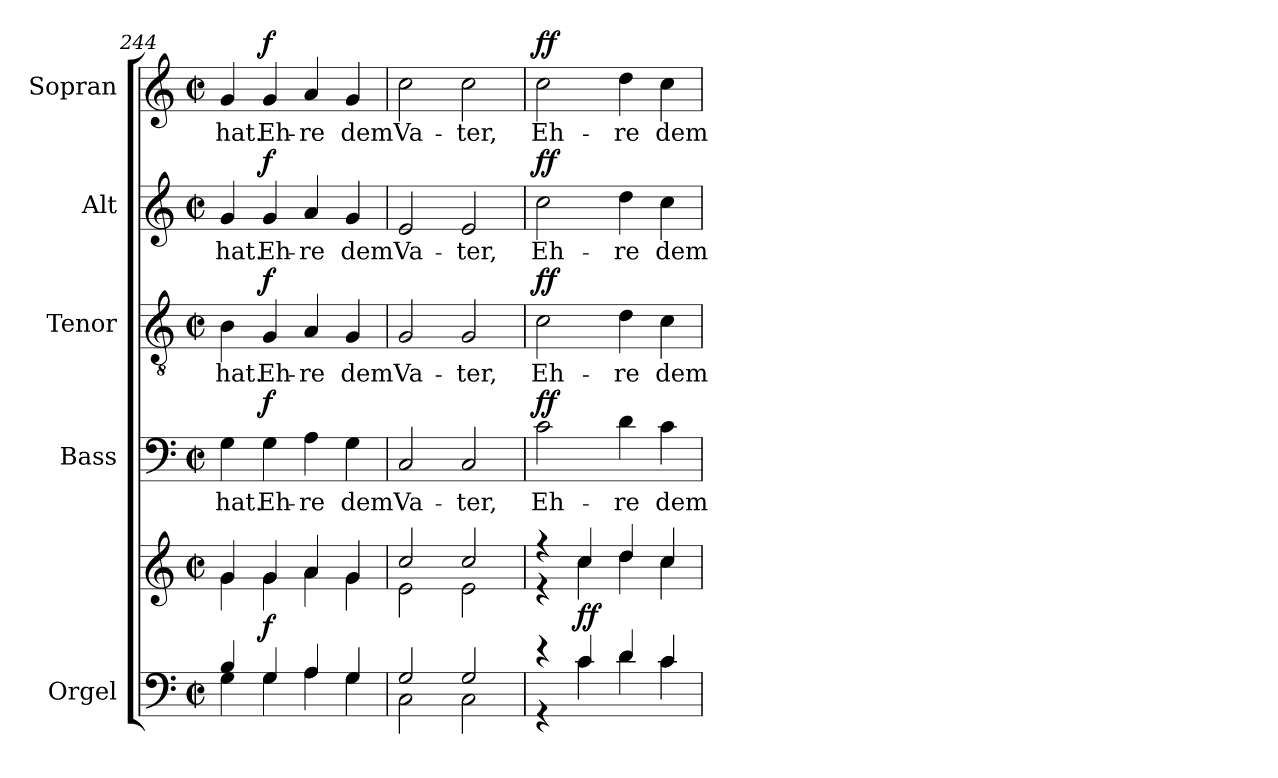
**kern	**kern	**dynam	**kern	**text	**dynam	**kern	**text	**dynam	**kern	**text	**dynam	**kern	**text	**dynam
*part5	*part5	*part5	*part4	*part4	*part4	*part3	*part3	*part3	*part2	*part2	*part2	*part1	*part1	*part1
*staff6	*staff5	*staff5/6	*staff4	*staff4	*staff4	*staff3	*staff3	*staff3	*staff2	*staff2	*staff2	*staff1	*staff1	*staff1
*I"Orgel	*	*	*I"Bass	*	*	*I"Tenor	*	*	*I"Alt	*	*	*I"Sopran	*	*
*I'Org.	*	*	*I'B	*	*	*I'T	*	*	*I'A	*	*	*I'S	*	*
*clefF4	*clefG2	*	*clefF4	*	*	*clefGv2	*	*	*clefG2	*	*	*clefG2	*	*
*k[]	*k[]	*	*k[]	*	*	*k[]	*	*	*k[]	*	*	*k[]	*	*
*C:	*C:	*	*C:	*	*	*C:	*	*	*C:	*	*	*C:	*	*
*M2/2	*M2/2	*	*M2/2	*	*	*M2/2	*	*	*M2/2	*	*	*M2/2	*	*
*met(c|)	*met(c|)	*	*met(c|)	*	*	*met(c|)	*	*	*met(c|)	*	*	*met(c|)	*	*
=244	=244	=244	=244	=244	=244	=244	=244	=244	=244	=244	=244	=244	=244	=244
*^	*^	*	*	*	*	*	*	*	*	*	*	*	*	*
!	!	!	!	!	!	!LO:LY:b	!	!	!LO:LY:b	!	!	!LO:LY:b	!	!	!LO:LY:b	!
4B/	4G\	4g/	4g\	.	4G\	hat.	.	4B\	hat.	.	4g/	hat.	.	4g/	hat.	.
!	!	!	!	!LO:DY:b	!	!LO:LY:b	!LO:DY:a	!	!LO:LY:b	!LO:DY:a	!	!LO:LY:b	!LO:DY:a	!	!LO:LY:b	!LO:DY:a
4G/	4G\	4g/	4g\	f	4G\	Eh-	f	4G/	Eh-	f	4g/	Eh-	f	4g/	Eh-	f
!	!	!	!	!	!	!LO:LY:b	!	!	!LO:LY:b	!	!	!LO:LY:b	!	!	!LO:LY:b	!
4A/	4A\	4a/	4a\	.	4A\	-re	.	4A/	-re	.	4a/	-re	.	4a/	-re	.
!	!	!	!	!	!	!LO:LY:b	!	!	!LO:LY:b	!	!	!LO:LY:b	!	!	!LO:LY:b	!
4G/	4G\	4g/	4g\	.	4G\	dem	.	4G/	dem	.	4g/	dem	.	4g/	dem	.
=245	=245	=245	=245	=245	=245	=245	=245	=245	=245	=245	=245	=245	=245	=245	=245	=245
!	!	!	!	!	!	!LO:LY:b	!	!	!LO:LY:b	!	!	!LO:LY:b	!	!	!LO:LY:b	!
2G/	2C\	2cc/	2e\	.	2C/	Va-	.	2G/	Va-	.	2e/	Va-	.	2cc\	Va-	.
!	!	!	!	!	!	!LO:LY:b	!	!	!LO:LY:b	!	!	!LO:LY:b	!	!	!LO:LY:b	!
2G/	2C\	2cc/	2e\	.	2C/	-ter,	.	2G/	-ter,	.	2e/	-ter,	.	2cc\	-ter,	.
!!LO:LB:g=z
=246	=246	=246	=246	=246	=246	=246	=246	=246	=246	=246	=246	=246	=246	=246	=246	=246
!	!	!	!	!	!	!LO:LY:b	!LO:DY:a	!	!LO:LY:b	!LO:DY:a	!	!LO:LY:b	!LO:DY:a	!	!LO:LY:b	!LO:DY:a
4r	4r	4r	4r	.	2c\	Eh-	ff	2c\	Eh-	ff	2cc\	Eh-	ff	2cc\	Eh-	ff
!	!	!	!	!LO:DY:b	!	!	!	!	!	!	!	!	!	!	!	!
4c/	4c\	4cc/	4cc\	ff	.	.	.	.	.	.	.	.	.	.	.	.
!	!	!	!	!	!	!LO:LY:b	!	!	!LO:LY:b	!	!	!LO:LY:b	!	!	!LO:LY:b	!
4d/	4d\	4dd/	4dd\	.	4d\	-re	.	4d\	-re	.	4dd\	-re	.	4dd\	-re	.
!	!	!	!	!	!	!LO:LY:b	!	!	!LO:LY:b	!	!	!LO:LY:b	!	!	!LO:LY:b	!
4c/	4c\	4cc/	4cc\	.	4c\	dem	.	4c\	dem	.	4cc\	dem	.	4cc\	dem	.
*v	*v	*	*	*	*	*	*	*	*	*	*	*	*	*	*	*
*	*v	*v	*	*	*	*	*	*	*	*	*	*	*	*	*
=	=	=	=	=	=	=	=	=	=	=	=	=	=	=
*-	*-	*-	*-	*-	*-	*-	*-	*-	*-	*-	*-	*-	*-	*-
